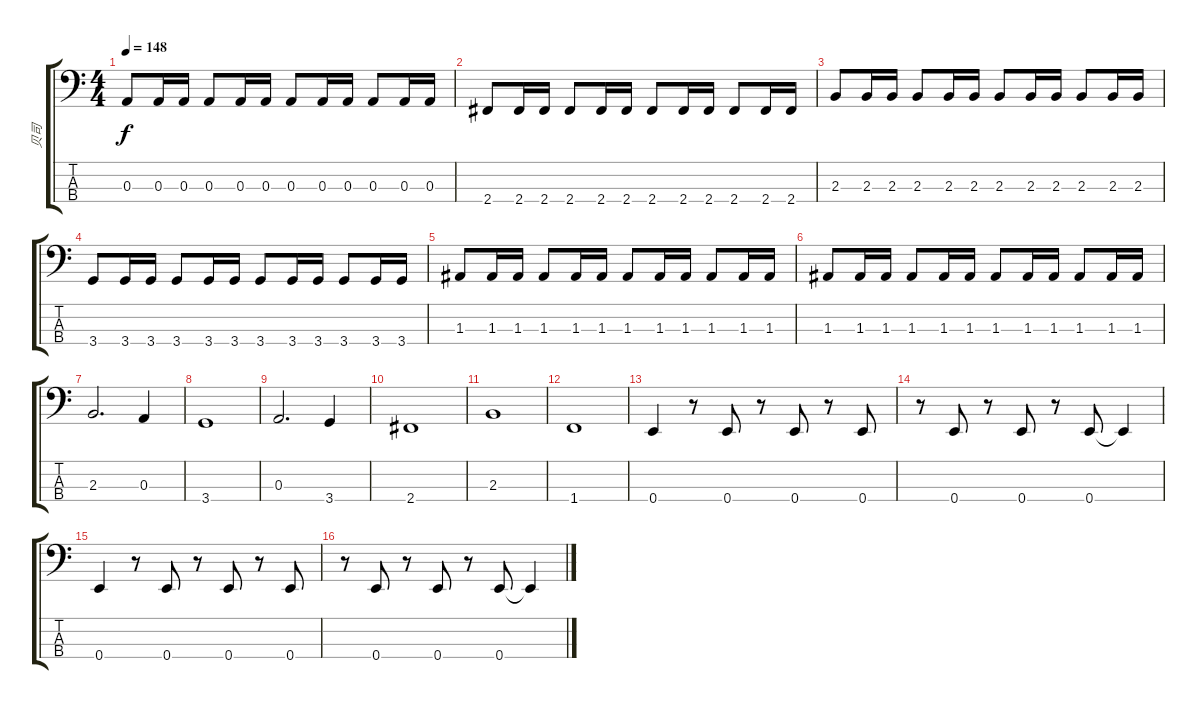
\track ("贝司" "贝司") {instrument electricbassfinger}
\staff {score tabs}
\tuning (G2 D2 A1 E1) {hide}
\ts (4 4)
\tempo 148
\clef f4
\ks c
0.3.8{dy f} 0.3.16 0.3.16 0.3.8 0.3.16 0.3.16 0.3.8 0.3.16 0.3.16 0.3.8 0.3.16 0.3.16 |
2.4.8 2.4.16 2.4.16 2.4.8 2.4.16 2.4.16 2.4.8 2.4.16 2.4.16 2.4.8 2.4.16 2.4.16 |
2.3.8 2.3.16 2.3.16 2.3.8 2.3.16 2.3.16 2.3.8 2.3.16 2.3.16 2.3.8 2.3.16 2.3.16 |
3.4.8 3.4.16 3.4.16 3.4.8 3.4.16 3.4.16 3.4.8 3.4.16 3.4.16 3.4.8 3.4.16 3.4.16 |
1.3.8 1.3.16 1.3.16 1.3.8 1.3.16 1.3.16 1.3.8 1.3.16 1.3.16 1.3.8 1.3.16 1.3.16 |
1.3.8 1.3.16 1.3.16 1.3.8 1.3.16 1.3.16 1.3.8 1.3.16 1.3.16 1.3.8 1.3.16 1.3.16 |
2.3.2{d} 0.3.4 |
3.4.1 |
0.3.2{d} 3.4.4 |
2.4.1 |
2.3.1 |
1.4.1 |
0.4.4 r.8 0.4.8 r.8 0.4.8 r.8 0.4.8 |
r.8 0.4.8 r.8 0.4.8 r.8 0.4.8 0.4{t}.4 |
0.4.4 r.8 0.4.8 r.8 0.4.8 r.8 0.4.8 |
r.8 0.4.8 r.8 0.4.8 r.8 0.4.8 0.4{t}.4
